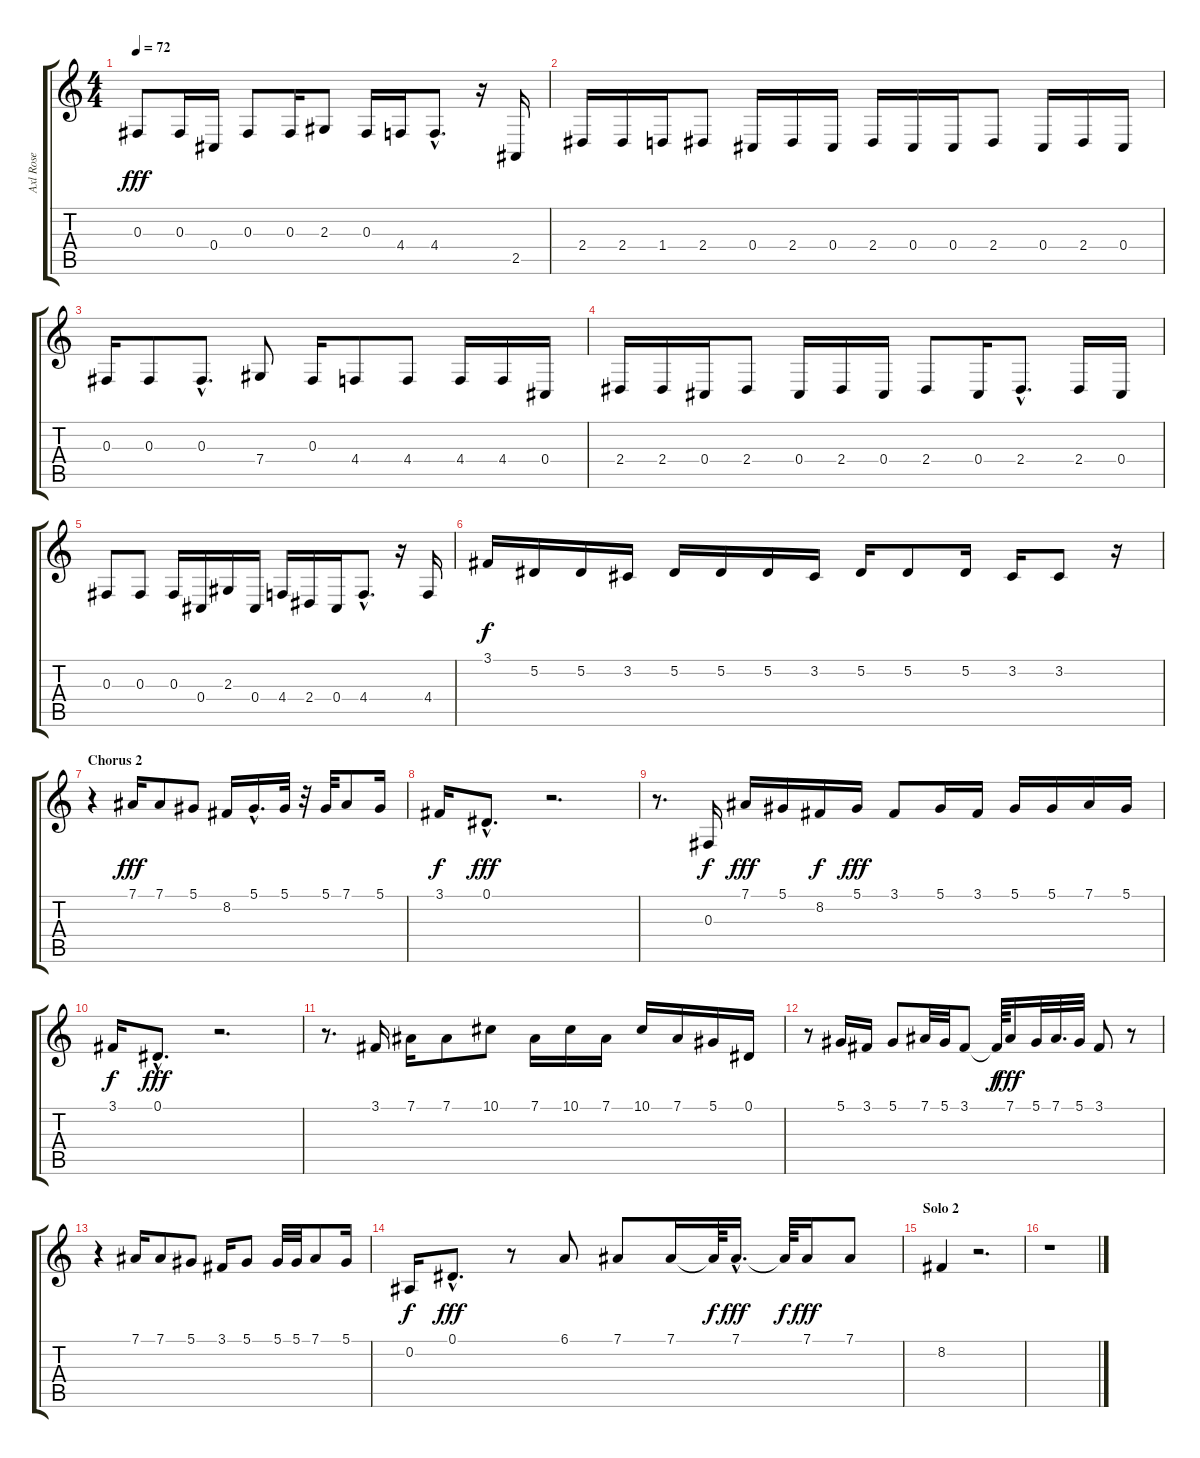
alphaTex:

\track ("Axl Rose" "Axl Rose") {instrument synthvoice}
\staff {score tabs}
\tuning (Eb4 Bb3 Gb3 Db3 Ab2 Eb2) {hide}
\ts (4 4)
\tempo 72
\clef g2
\ks c
0.3.8{dy fff} 0.3.16 0.4.16 0.3.8 0.3.16 2.3.8 0.3.16 4.4.16 4.4{hac}.8{d} r.16 2.5.16 |
2.4.16 2.4.16 1.4.16 2.4.8 0.4.16 2.4.16 0.4.16 2.4.16 0.4.16 0.4.16 2.4.8 0.4.16 2.4.16 0.4.16 |
0.3.16 0.3.8 0.3{hac}.8{d} 7.4.8 0.3.16 4.4.8 4.4.8 4.4.16 4.4.16 0.4.16 |
2.4.16 2.4.16 0.4.16 2.4.8 0.4.16 2.4.16 0.4.16 2.4.8 0.4.16 2.4{hac}.8{d} 2.4.16 0.4.16 |
0.3.8 0.3.8 0.3.16 0.4.16 2.3.16 0.4.16 4.4.16 2.4.16 0.4.16 4.4{hac}.8{d} r.16 4.4.16 |
3.1.16{dy f instrument sopranosax} 5.2.16 5.2.16 3.2.16 5.2.16 5.2.16 5.2.16 3.2.16 5.2.16 5.2.8 5.2.16 3.2.16 3.2.8 r.16 |
\section ("" "Chorus 2")
r.4 7.1.16{dy fff} 7.1.8 5.1.8 8.2.16 5.1{hac}.16{d} 5.1.32 r.32 5.1.32 7.1.8 5.1.16 |
3.1.16{dy f} 0.1{hac}.8{d dy fff} r.2{d} |
r.8{d} 0.3.16{dy f} 7.1.16{dy fff} 5.1.16 8.2.16{dy f} 5.1.16{dy fff} 3.1.8 5.1.16 3.1.16 5.1.16 5.1.16 7.1.16 5.1.16 |
3.1.16{dy f} 0.1{hac}.8{d dy fff} r.2{d} |
r.8{d} 3.1.16 7.1.16 7.1.8 10.1.8 7.1.16 10.1.16 7.1.16 10.1.16 7.1.16 5.1.16 0.1.16 |
r.8 5.1.16 3.1.16 5.1.8 7.1.32 5.1.32 3.1.8 3.1{t}.64{dy f} 7.1.16{dy fff} 5.1.32 7.1.32{d} 5.1.32 3.1.8 r.8 |
r.4 7.1.16 7.1.8 5.1.8 3.1.16 5.1.8 5.1.32 5.1.32 7.1.8 5.1.16 |
0.2.16{dy f} 0.1{hac}.8{d dy fff} r.8 6.1.8 7.1.8 7.1.16 7.1{t}.64{dy f} 7.1{hac}.16{d dy fff} 7.1{t}.64{dy f} 7.1.16{dy fff} 7.1.8 |
\section ("" "Solo 2")
8.2.4 r.2{d} |
r.1
